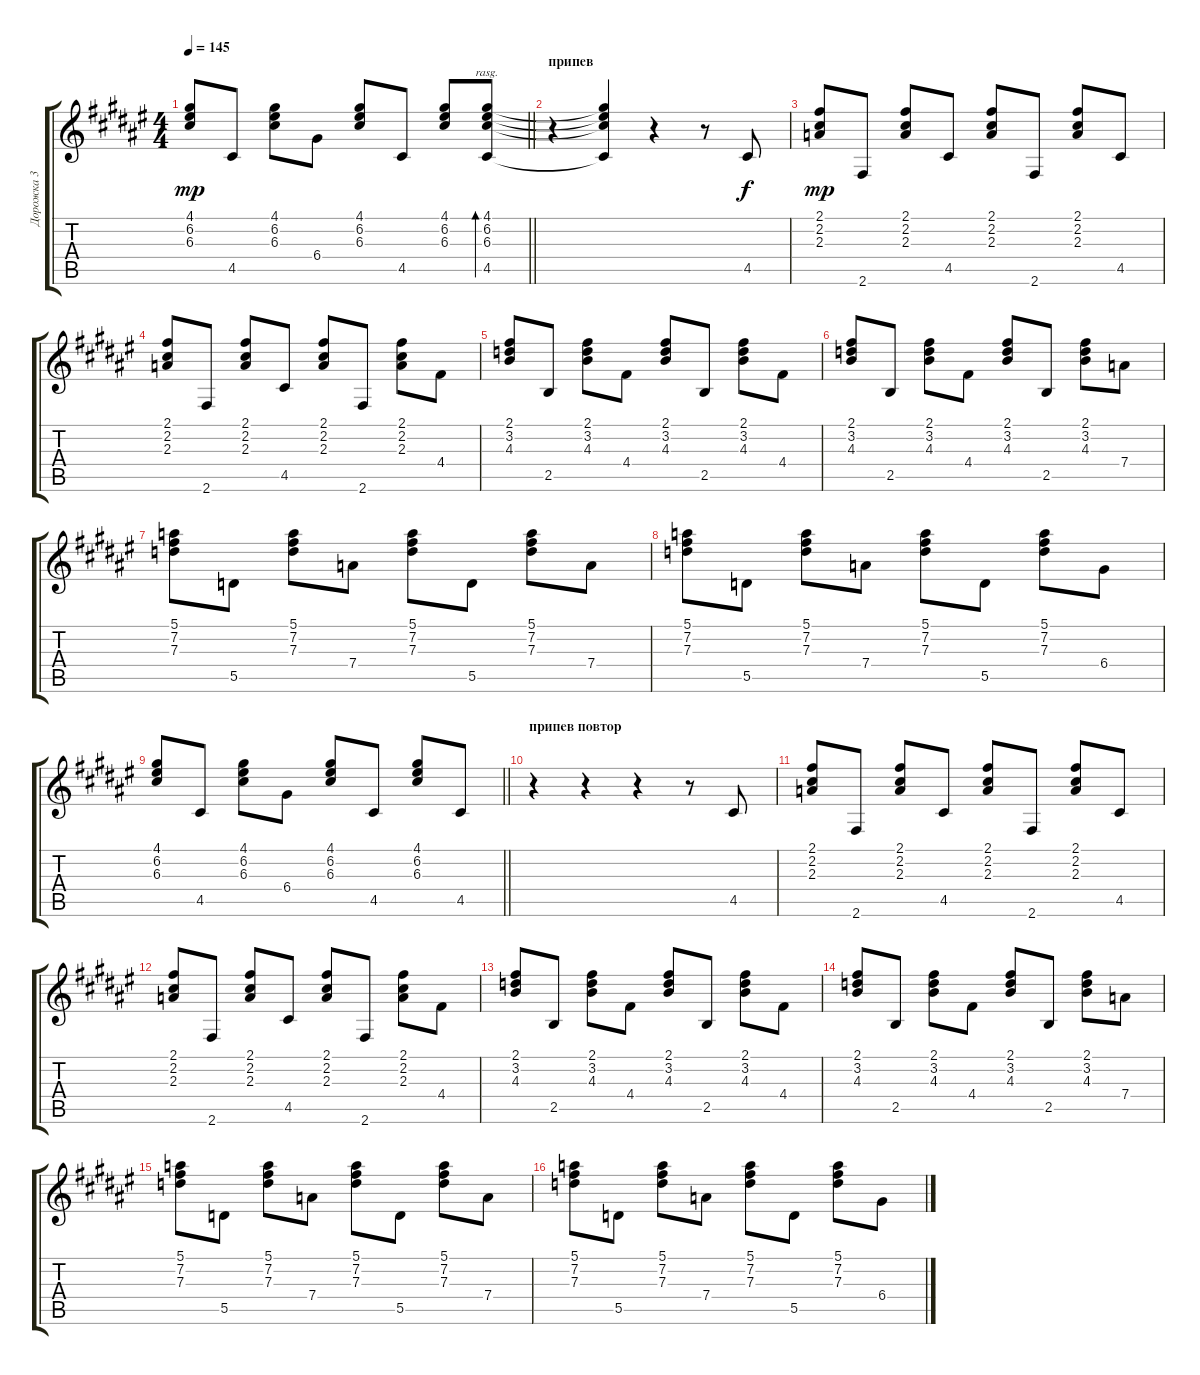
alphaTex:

\track ("Дорожка 3" "Дорожка 3") {instrument acousticguitarnylon}
\staff {score tabs}
\tuning (E4 B3 G3 D3 A2 E2) {hide}
\ts (4 4)
\tempo 145
\clef g2
\barLineRight lightlight
\ks f#
(4.1 6.2 6.3).8{dy mp} 4.5.8 (4.1 6.2 6.3).8 6.4.8 (4.1 6.2 6.3).8 4.5.8 (4.1 6.2 6.3).8 (4.1 6.2 6.3 4.5).8{bd 480 rasg ii} |
\section ("" "припев")
r.4 (4.1{t} 6.2{t} 6.3{t} 4.5{t}).4 r.4 r.8 4.5.8{dy f} |
(2.1 2.2 2.3).8{dy mp} 2.6.8 (2.1 2.2 2.3).8 4.5.8 (2.1 2.2 2.3).8 2.6.8 (2.1 2.2 2.3).8 4.5.8 |
(2.1 2.2 2.3).8 2.6.8 (2.1 2.2 2.3).8 4.5.8 (2.1 2.2 2.3).8 2.6.8 (2.1 2.2 2.3).8 4.4.8 |
(2.1 3.2 4.3).8 2.5.8 (2.1 3.2 4.3).8 4.4.8 (2.1 3.2 4.3).8 2.5.8 (2.1 3.2 4.3).8 4.4.8 |
(2.1 3.2 4.3).8 2.5.8 (2.1 3.2 4.3).8 4.4.8 (2.1 3.2 4.3).8 2.5.8 (2.1 3.2 4.3).8 7.4.8 |
(5.1 7.2 7.3).8 5.5.8 (5.1 7.2 7.3).8 7.4.8 (5.1 7.2 7.3).8 5.5.8 (5.1 7.2 7.3).8 7.4.8 |
(5.1 7.2 7.3).8 5.5.8 (5.1 7.2 7.3).8 7.4.8 (5.1 7.2 7.3).8 5.5.8 (5.1 7.2 7.3).8 6.4.8 |
\barLineRight lightlight
(4.1 6.2 6.3).8 4.5.8 (4.1 6.2 6.3).8 6.4.8 (4.1 6.2 6.3).8 4.5.8 (4.1 6.2 6.3).8 4.5.8 |
\section ("" "припев повтор")
r.4 r.4 r.4 r.8 4.5.8 |
(2.1 2.2 2.3).8 2.6.8 (2.1 2.2 2.3).8 4.5.8 (2.1 2.2 2.3).8 2.6.8 (2.1 2.2 2.3).8 4.5.8 |
(2.1 2.2 2.3).8 2.6.8 (2.1 2.2 2.3).8 4.5.8 (2.1 2.2 2.3).8 2.6.8 (2.1 2.2 2.3).8 4.4.8 |
(2.1 3.2 4.3).8 2.5.8 (2.1 3.2 4.3).8 4.4.8 (2.1 3.2 4.3).8 2.5.8 (2.1 3.2 4.3).8 4.4.8 |
(2.1 3.2 4.3).8 2.5.8 (2.1 3.2 4.3).8 4.4.8 (2.1 3.2 4.3).8 2.5.8 (2.1 3.2 4.3).8 7.4.8 |
(5.1 7.2 7.3).8 5.5.8 (5.1 7.2 7.3).8 7.4.8 (5.1 7.2 7.3).8 5.5.8 (5.1 7.2 7.3).8 7.4.8 |
(5.1 7.2 7.3).8 5.5.8 (5.1 7.2 7.3).8 7.4.8 (5.1 7.2 7.3).8 5.5.8 (5.1 7.2 7.3).8 6.4.8
